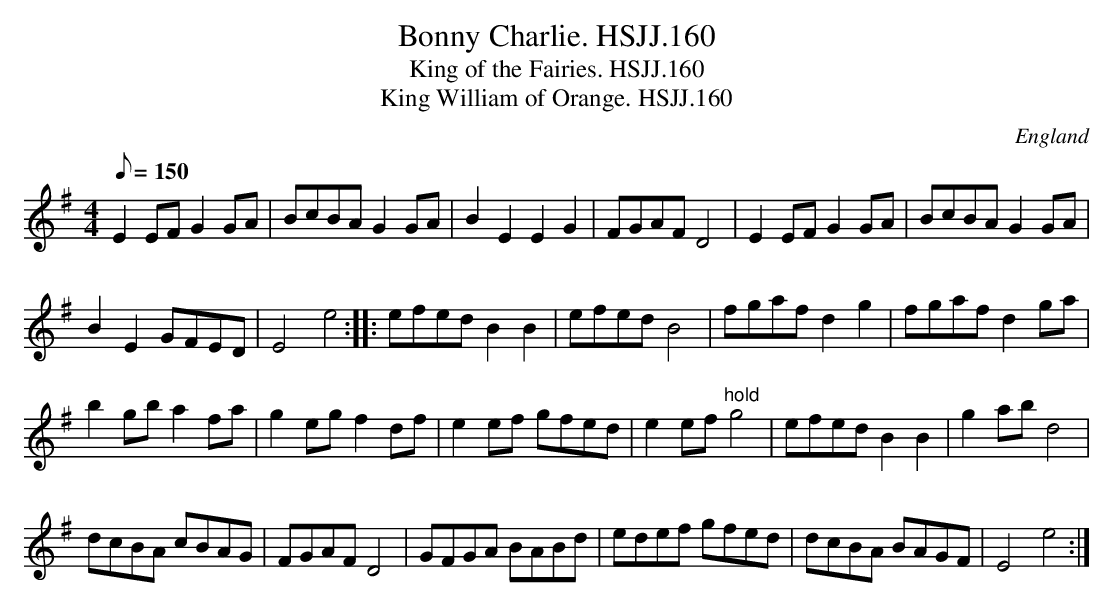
X:1
T:Bonny Charlie. HSJJ.160
T:King of the Fairies. HSJJ.160
T:King William of Orange. HSJJ.160
M:4/4
L:1/8
Q:150
O:England
K:G
E2EFG2GA|BcBAG2GA|B2E2E2G2|FGAFD4|E2EFG2GA|BcBAG2GA|!
B2E2GFED|E4e4:||:efedB2B2|efedB4|fgafd2g2|fgafd2ga|!
b2gba2fa|g2egf2df|e2ef gfed|e2ef"hold"g4|efedB2B2|g2abd4|!
dcBA cBAG|FGAFD4|GFGA BABd|edef gfed|dcBA BAGF|E4e4:|]
